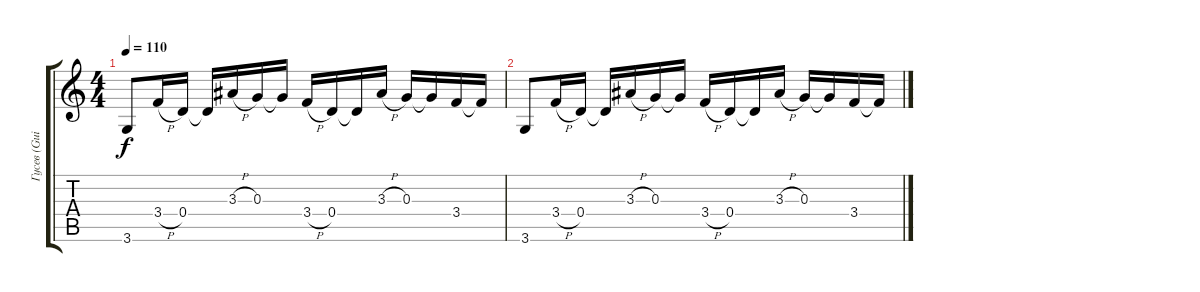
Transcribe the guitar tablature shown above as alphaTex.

\track ("Гусев (Guitar 1)" "Гусев (Gui") {instrument acousticguitarnylon}
\staff {score tabs}
\tuning (E4 B3 G3 D3 A2 E2) {hide}
\ts (4 4)
\tempo 110
\clef g2
\ks c
3.6.8{dy f} 3.4{h}.16 0.4.16 0.4{t}.16 3.3{h}.16 0.3.16 0.3{t}.16 3.4{h}.16 0.4.16 0.4{t}.16 3.3{h}.16 0.3.16 0.3{t}.16 3.4.16 3.4{t}.16 |
3.6.8 3.4{h}.16 0.4.16 0.4{t}.16 3.3{h}.16 0.3.16 0.3{t}.16 3.4{h}.16 0.4.16 0.4{t}.16 3.3{h}.16 0.3.16 0.3{t}.16 3.4.16 3.4{t}.16
